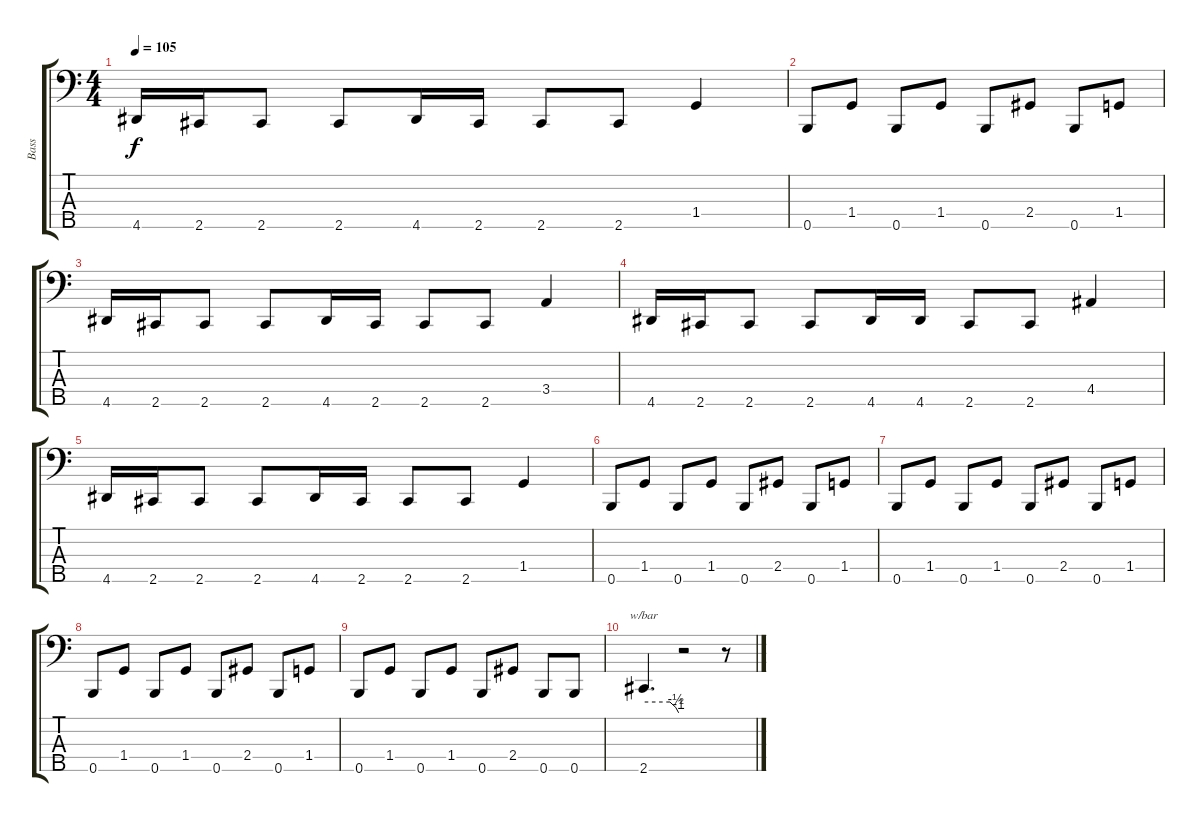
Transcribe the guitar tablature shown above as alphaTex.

\track ("Bass" "Bass") {instrument electricbassfinger}
\staff {score tabs}
\tuning (B2 Gb2 B1 Gb1 B0) {hide}
\ts (4 4)
\tempo 105
\clef f4
\ks c
4.5.16{dy f} 2.5.16 2.5.8 2.5.8 4.5.16 2.5.16 2.5.8 2.5.8 1.4.4 |
0.5.8 1.4.8 0.5.8 1.4.8 0.5.8 2.4.8 0.5.8 1.4.8 |
4.5.16 2.5.16 2.5.8 2.5.8 4.5.16 2.5.16 2.5.8 2.5.8 3.4.4 |
4.5.16 2.5.16 2.5.8 2.5.8 4.5.16 4.5.16 2.5.8 2.5.8 4.4.4 |
4.5.16 2.5.16 2.5.8 2.5.8 4.5.16 2.5.16 2.5.8 2.5.8 1.4.4 |
0.5.8 1.4.8 0.5.8 1.4.8 0.5.8 2.4.8 0.5.8 1.4.8 |
0.5.8 1.4.8 0.5.8 1.4.8 0.5.8 2.4.8 0.5.8 1.4.8 |
0.5.8 1.4.8 0.5.8 1.4.8 0.5.8 2.4.8 0.5.8 1.4.8 |
0.5.8 1.4.8 0.5.8 1.4.8 0.5.8 2.4.8 0.5.8 0.5.8 |
2.5.4{d tbe (custom default 0 0 45 0 55 -2 60 -4)} r.2 r.8
